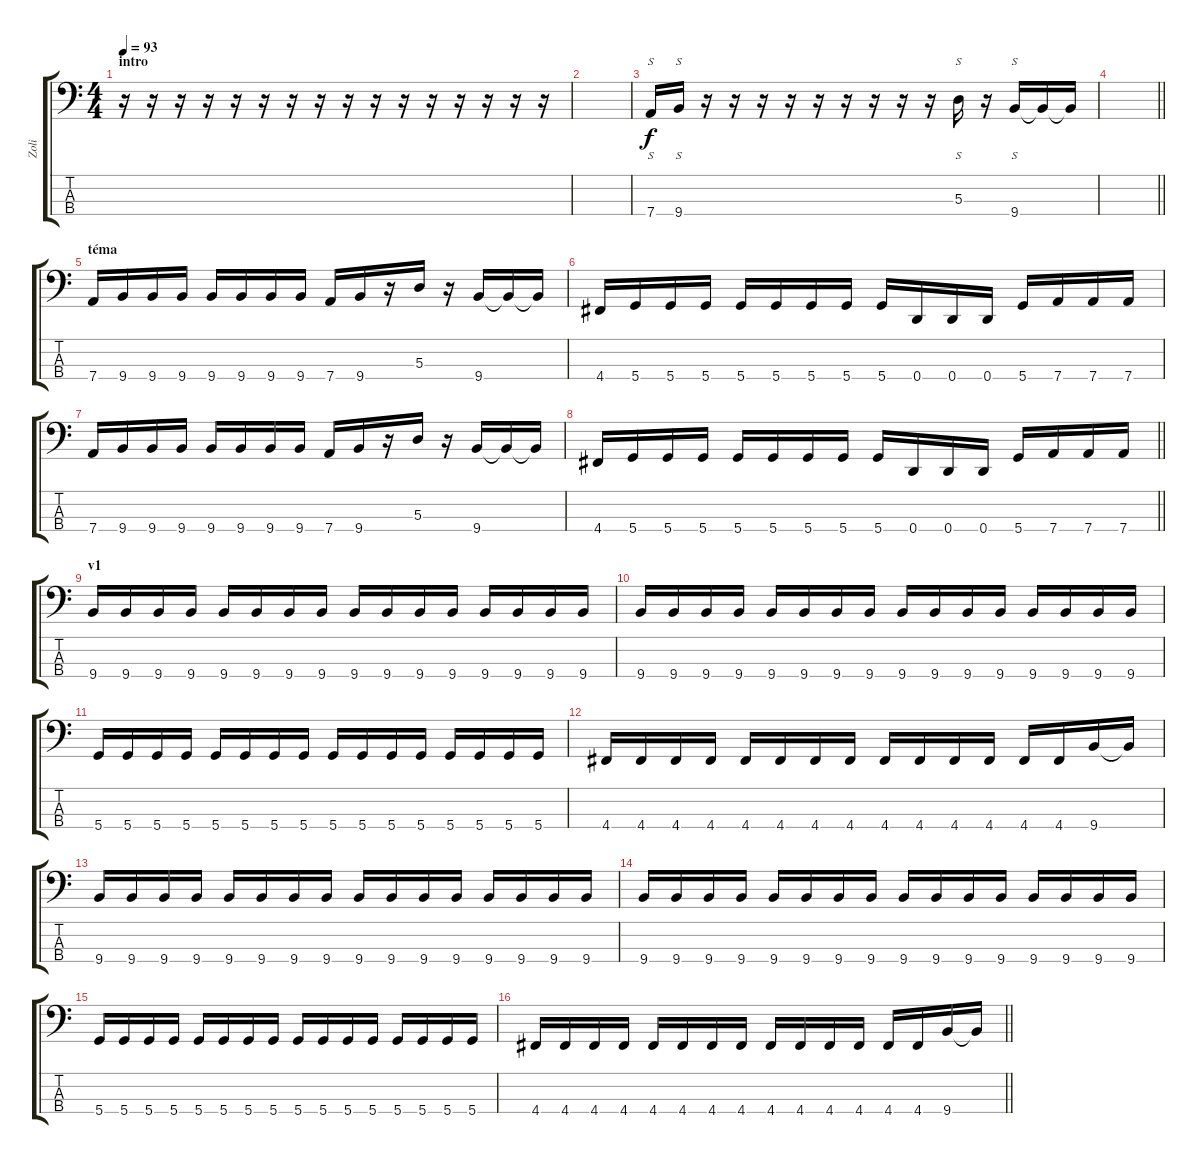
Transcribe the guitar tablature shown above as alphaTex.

\track ("Zoli" "Zoli") {instrument electricbassfinger}
\staff {score tabs}
\tuning (G2 D2 A1 D1) {hide}
\ts (4 4)
\section ("" "intro")
\tempo 93
\clef f4
\ks c
r.16{dy f instrument electricbassfinger} r.16 r.16 r.16 r.16 r.16 r.16 r.16 r.16 r.16 r.16 r.16 r.16 r.16 r.16 r.16 |
|
7.4.16{s} 9.4.16{s} r.16 r.16 r.16 r.16 r.16 r.16 r.16 r.16 r.16 5.3.16{s} r.16 9.4.16{s} 9.4{t}.16 9.4{t}.16 |
\barLineRight lightlight
|
\section ("" "téma")
7.4.16 9.4.16 9.4.16 9.4.16 9.4.16 9.4.16 9.4.16 9.4.16 7.4.16 9.4.16 r.16 5.3.16 r.16 9.4.16 9.4{t}.16 9.4{t}.16 |
4.4.16 5.4.16 5.4.16 5.4.16 5.4.16 5.4.16 5.4.16 5.4.16 5.4.16 0.4.16 0.4.16 0.4.16 5.4.16 7.4.16 7.4.16 7.4.16 |
7.4.16 9.4.16 9.4.16 9.4.16 9.4.16 9.4.16 9.4.16 9.4.16 7.4.16 9.4.16 r.16 5.3.16 r.16 9.4.16 9.4{t}.16 9.4{t}.16 |
\barLineRight lightlight
4.4.16 5.4.16 5.4.16 5.4.16 5.4.16 5.4.16 5.4.16 5.4.16 5.4.16 0.4.16 0.4.16 0.4.16 5.4.16 7.4.16 7.4.16 7.4.16 |
\section ("" "v1")
9.4.16 9.4.16 9.4.16 9.4.16 9.4.16 9.4.16 9.4.16 9.4.16 9.4.16 9.4.16 9.4.16 9.4.16 9.4.16 9.4.16 9.4.16 9.4.16 |
9.4.16 9.4.16 9.4.16 9.4.16 9.4.16 9.4.16 9.4.16 9.4.16 9.4.16 9.4.16 9.4.16 9.4.16 9.4.16 9.4.16 9.4.16 9.4.16 |
5.4.16 5.4.16 5.4.16 5.4.16 5.4.16 5.4.16 5.4.16 5.4.16 5.4.16 5.4.16 5.4.16 5.4.16 5.4.16 5.4.16 5.4.16 5.4.16 |
4.4.16 4.4.16 4.4.16 4.4.16 4.4.16 4.4.16 4.4.16 4.4.16 4.4.16 4.4.16 4.4.16 4.4.16 4.4.16 4.4.16 9.4.16 9.4{t}.16 |
9.4.16 9.4.16 9.4.16 9.4.16 9.4.16 9.4.16 9.4.16 9.4.16 9.4.16 9.4.16 9.4.16 9.4.16 9.4.16 9.4.16 9.4.16 9.4.16 |
9.4.16 9.4.16 9.4.16 9.4.16 9.4.16 9.4.16 9.4.16 9.4.16 9.4.16 9.4.16 9.4.16 9.4.16 9.4.16 9.4.16 9.4.16 9.4.16 |
5.4.16 5.4.16 5.4.16 5.4.16 5.4.16 5.4.16 5.4.16 5.4.16 5.4.16 5.4.16 5.4.16 5.4.16 5.4.16 5.4.16 5.4.16 5.4.16 |
\barLineRight lightlight
4.4.16 4.4.16 4.4.16 4.4.16 4.4.16 4.4.16 4.4.16 4.4.16 4.4.16 4.4.16 4.4.16 4.4.16 4.4.16 4.4.16 9.4.16 9.4{t}.16
